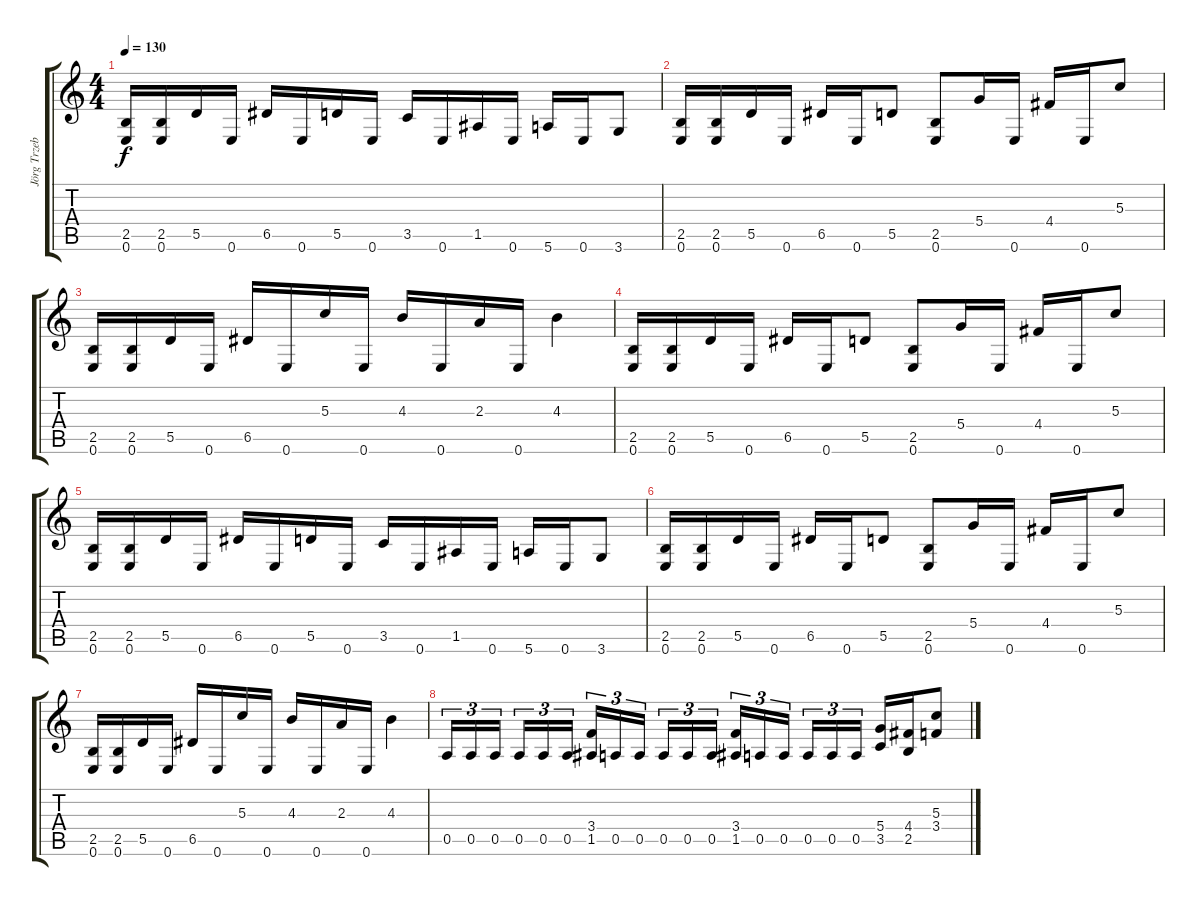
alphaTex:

\track ("Jörg Trzebiatowski " "Jörg Trzeb") {instrument distortionguitar}
\staff {score tabs}
\tuning (E4 B3 G3 D3 A2 E2) {hide}
\ts (4 4)
\tempo 130
\clef g2
\ks c
(2.5 0.6).16{dy f} (2.5 0.6).16 5.5.16 0.6.16 6.5.16 0.6.16 5.5.16 0.6.16 3.5.16 0.6.16 1.5.16 0.6.16 5.6.16 0.6.16 3.6.8 |
(2.5 0.6).16 (2.5 0.6).16 5.5.16 0.6.16 6.5.16 0.6.16 5.5.8 (2.5 0.6).8 5.4.16 0.6.16 4.4.16 0.6.16 5.3.8 |
(2.5 0.6).16 (2.5 0.6).16 5.5.16 0.6.16 6.5.16 0.6.16 5.3.16 0.6.16 4.3.16 0.6.16 2.3.16 0.6.16 4.3.4 |
(2.5 0.6).16 (2.5 0.6).16 5.5.16 0.6.16 6.5.16 0.6.16 5.5.8 (2.5 0.6).8 5.4.16 0.6.16 4.4.16 0.6.16 5.3.8 |
(2.5 0.6).16 (2.5 0.6).16 5.5.16 0.6.16 6.5.16 0.6.16 5.5.16 0.6.16 3.5.16 0.6.16 1.5.16 0.6.16 5.6.16 0.6.16 3.6.8 |
(2.5 0.6).16 (2.5 0.6).16 5.5.16 0.6.16 6.5.16 0.6.16 5.5.8 (2.5 0.6).8 5.4.16 0.6.16 4.4.16 0.6.16 5.3.8 |
(2.5 0.6).16 (2.5 0.6).16 5.5.16 0.6.16 6.5.16 0.6.16 5.3.16 0.6.16 4.3.16 0.6.16 2.3.16 0.6.16 4.3.4 |
0.5.16{tu (3 2)} 0.5.16{tu (3 2)} 0.5.16{tu (3 2)} 0.5.16{tu (3 2)} 0.5.16{tu (3 2)} 0.5.16{tu (3 2)} (3.4 1.5).16{tu (3 2)} 0.5.16{tu (3 2)} 0.5.16{tu (3 2)} 0.5.16{tu (3 2)} 0.5.16{tu (3 2)} 0.5.16{tu (3 2)} (3.4 1.5).16{tu (3 2)} 0.5.16{tu (3 2)} 0.5.16{tu (3 2)} 0.5.16{tu (3 2)} 0.5.16{tu (3 2)} 0.5.16{tu (3 2)} (5.4 3.5).16 (4.4 2.5).16 (5.3 3.4).8
